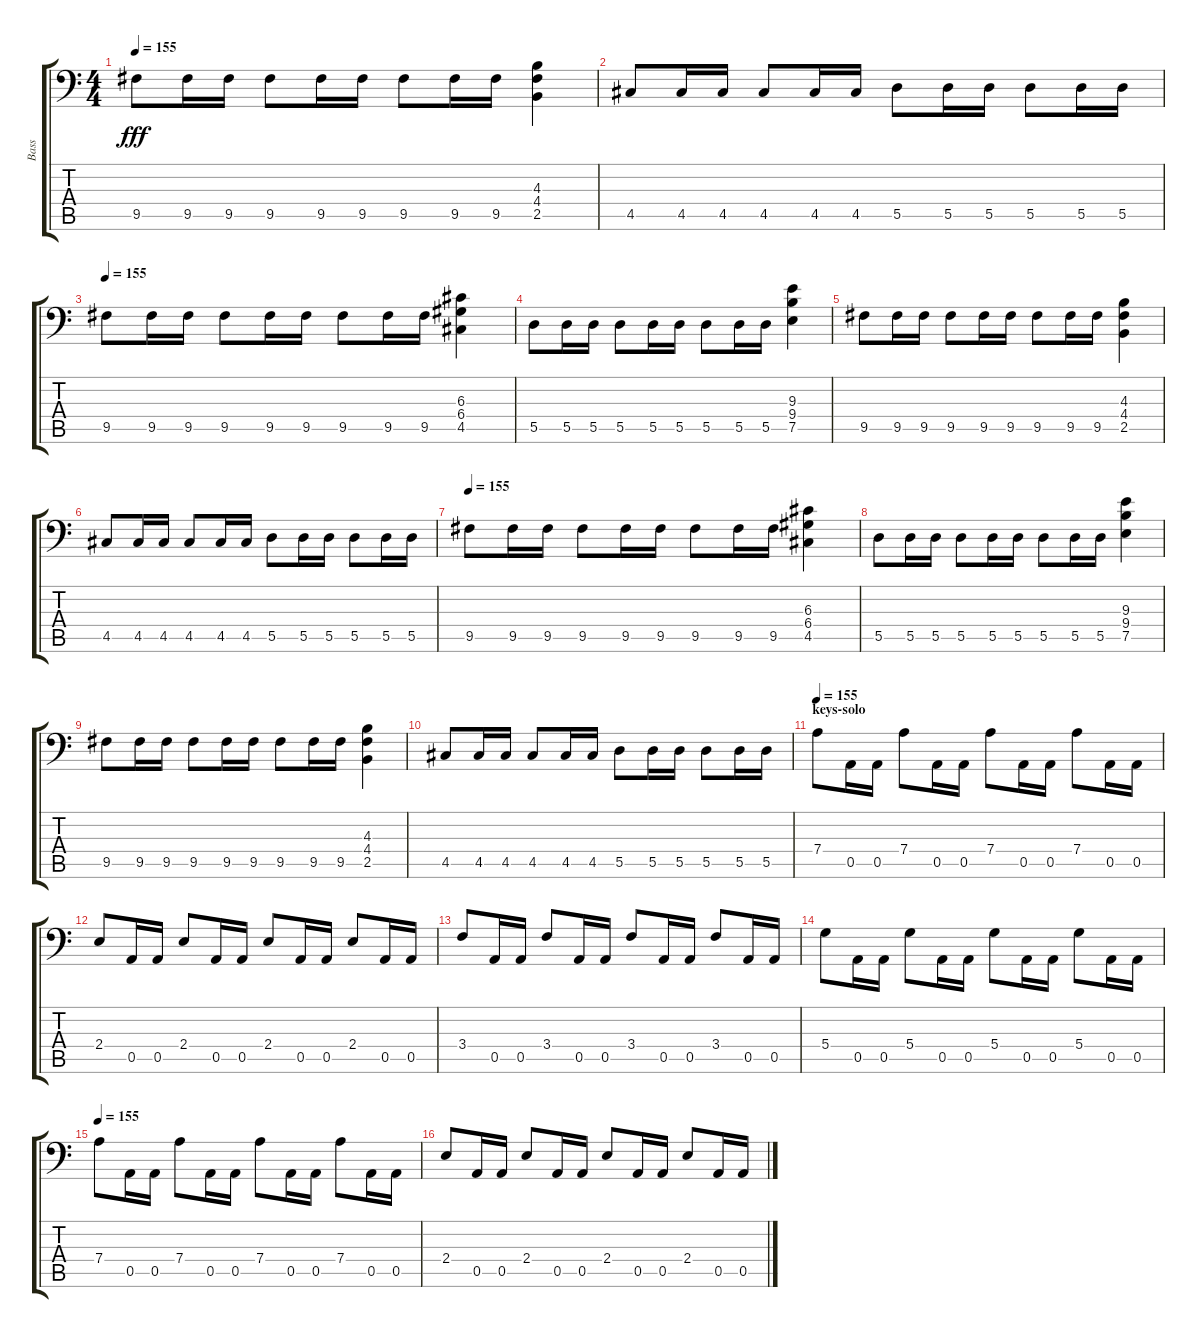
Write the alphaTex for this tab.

\track ("Bass" "Bass") {instrument electricbassfinger}
\staff {score tabs}
\tuning (E3 B2 G2 D2 A1 E1) {hide}
\ts (4 4)
\tempo 155
\clef f4
\ks c
9.5.8{dy fff} 9.5.16 9.5.16 9.5.8 9.5.16 9.5.16 9.5.8 9.5.16 9.5.16 (4.3 4.4 2.5).4 |
4.5.8 4.5.16 4.5.16 4.5.8 4.5.16 4.5.16 5.5.8 5.5.16 5.5.16 5.5.8 5.5.16 5.5.16 |
\tempo 155
9.5.8 9.5.16 9.5.16 9.5.8 9.5.16 9.5.16 9.5.8 9.5.16 9.5.16 (6.3 6.4 4.5).4 |
5.5.8 5.5.16 5.5.16 5.5.8 5.5.16 5.5.16 5.5.8 5.5.16 5.5.16 (9.3 9.4 7.5).4 |
9.5.8 9.5.16 9.5.16 9.5.8 9.5.16 9.5.16 9.5.8 9.5.16 9.5.16 (4.3 4.4 2.5).4 |
4.5.8 4.5.16 4.5.16 4.5.8 4.5.16 4.5.16 5.5.8 5.5.16 5.5.16 5.5.8 5.5.16 5.5.16 |
\tempo 155
9.5.8 9.5.16 9.5.16 9.5.8 9.5.16 9.5.16 9.5.8 9.5.16 9.5.16 (6.3 6.4 4.5).4 |
5.5.8 5.5.16 5.5.16 5.5.8 5.5.16 5.5.16 5.5.8 5.5.16 5.5.16 (9.3 9.4 7.5).4 |
9.5.8 9.5.16 9.5.16 9.5.8 9.5.16 9.5.16 9.5.8 9.5.16 9.5.16 (4.3 4.4 2.5).4 |
4.5.8 4.5.16 4.5.16 4.5.8 4.5.16 4.5.16 5.5.8 5.5.16 5.5.16 5.5.8 5.5.16 5.5.16 |
\section ("" "keys-solo")
\tempo 155
7.4.8 0.5.16 0.5.16 7.4.8 0.5.16 0.5.16 7.4.8 0.5.16 0.5.16 7.4.8 0.5.16 0.5.16 |
2.4.8 0.5.16 0.5.16 2.4.8 0.5.16 0.5.16 2.4.8 0.5.16 0.5.16 2.4.8 0.5.16 0.5.16 |
3.4.8 0.5.16 0.5.16 3.4.8 0.5.16 0.5.16 3.4.8 0.5.16 0.5.16 3.4.8 0.5.16 0.5.16 |
5.4.8 0.5.16 0.5.16 5.4.8 0.5.16 0.5.16 5.4.8 0.5.16 0.5.16 5.4.8 0.5.16 0.5.16 |
\tempo 155
7.4.8 0.5.16 0.5.16 7.4.8 0.5.16 0.5.16 7.4.8 0.5.16 0.5.16 7.4.8 0.5.16 0.5.16 |
2.4.8 0.5.16 0.5.16 2.4.8 0.5.16 0.5.16 2.4.8 0.5.16 0.5.16 2.4.8 0.5.16 0.5.16
